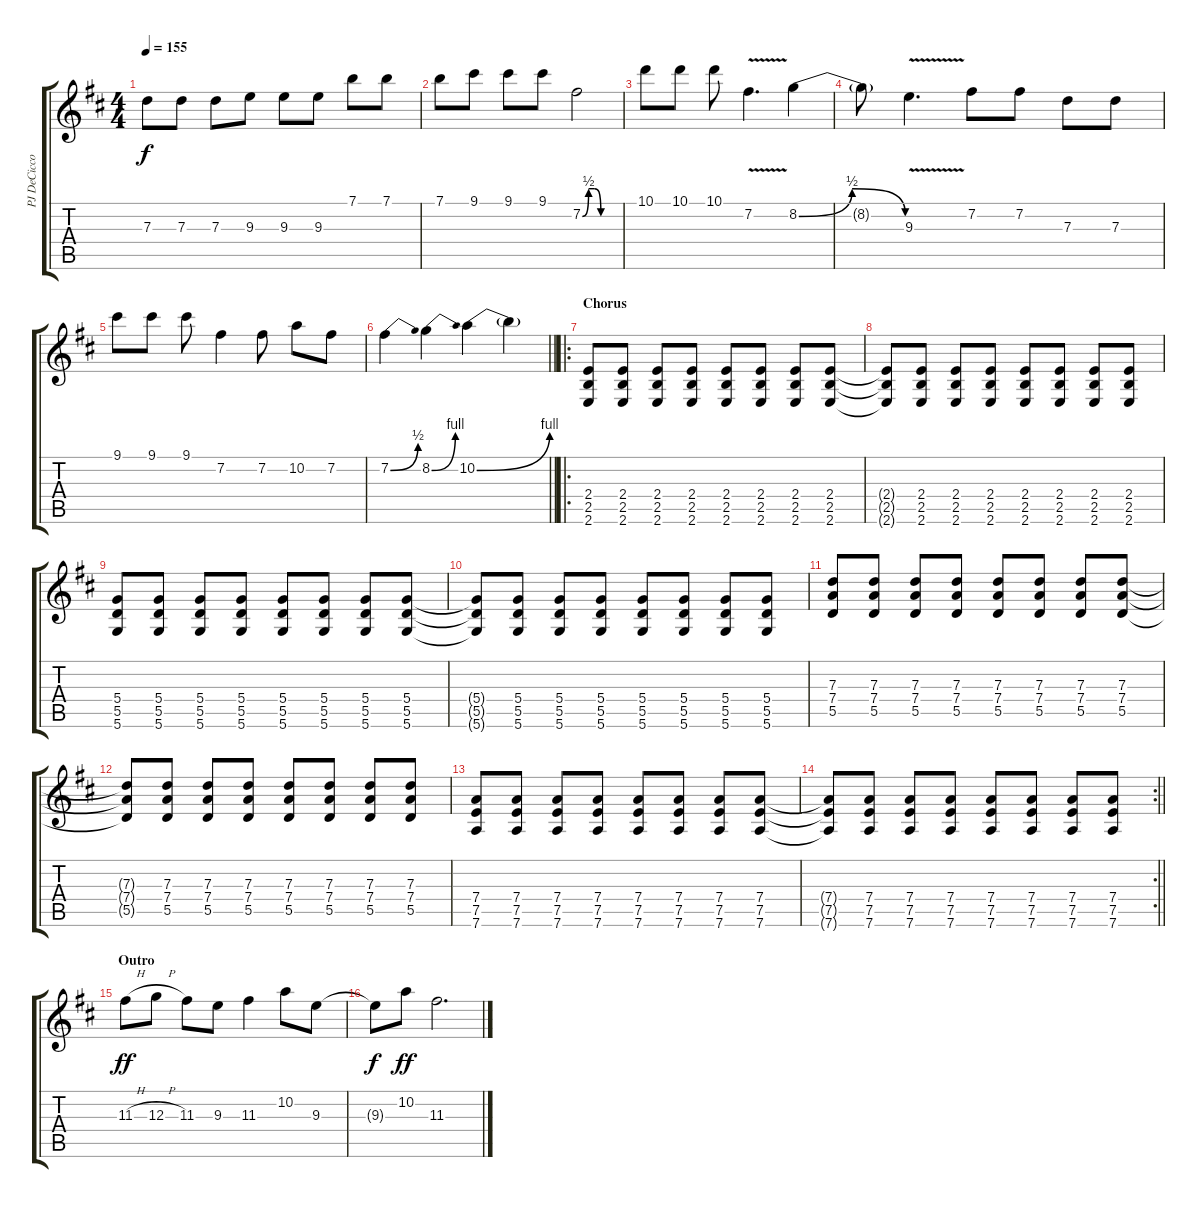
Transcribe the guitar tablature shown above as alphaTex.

\track ("PJ DeCicco" "PJ DeCicco") {instrument distortionguitar}
\staff {score tabs}
\tuning (E4 B3 G3 D3 A2 D2) {hide}
\ts (4 4)
\tempo 155
\clef g2
\ks d
7.3.8{dy f} 7.3.8 7.3.8 9.3.8 9.3.8 9.3.8 7.1.8 7.1.8 |
7.1.8 9.1.8 9.1.8 9.1.8 7.2{be (custom 0 0 10 2 20 2 30 0 60 0)}.2 |
10.1.8 10.1.8 10.1.8 7.2{v}.4{d} 8.2{be (bendrelease 0 0 20 2 40 2 60 0)}.4 |
8.2{t}.8 9.3{v}.4{d} 7.2.8 7.2.8 7.3.8 7.3.8 |
9.1.8 9.1.8 9.1.8 7.2.4 7.2.8 10.2.8 7.2.8 |
\barLineRight lightlight
7.2{be (bend 0 0 60 2)}.4 8.2{be (bend 0 0 60 4)}.4 10.2{be (bend 0 0 60 4)}.4 10.2{t}.4 |
\ro
\section ("" "Chorus")
(2.4 2.5 2.6).8 (2.4 2.5 2.6).8 (2.4 2.5 2.6).8 (2.4 2.5 2.6).8 (2.4 2.5 2.6).8 (2.4 2.5 2.6).8 (2.4 2.5 2.6).8 (2.4 2.5 2.6).8 |
(2.4{t} 2.5{t} 2.6{t}).8 (2.4 2.5 2.6).8 (2.4 2.5 2.6).8 (2.4 2.5 2.6).8 (2.4 2.5 2.6).8 (2.4 2.5 2.6).8 (2.4 2.5 2.6).8 (2.4 2.5 2.6).8 |
(5.4 5.5 5.6).8 (5.4 5.5 5.6).8 (5.4 5.5 5.6).8 (5.4 5.5 5.6).8 (5.4 5.5 5.6).8 (5.4 5.5 5.6).8 (5.4 5.5 5.6).8 (5.4 5.5 5.6).8 |
(5.4{t} 5.5{t} 5.6{t}).8 (5.4 5.5 5.6).8 (5.4 5.5 5.6).8 (5.4 5.5 5.6).8 (5.4 5.5 5.6).8 (5.4 5.5 5.6).8 (5.4 5.5 5.6).8 (5.4 5.5 5.6).8 |
(7.3 7.4 5.5).8 (7.3 7.4 5.5).8 (7.3 7.4 5.5).8 (7.3 7.4 5.5).8 (7.3 7.4 5.5).8 (7.3 7.4 5.5).8 (7.3 7.4 5.5).8 (7.3 7.4 5.5).8 |
(7.3{t} 7.4{t} 5.5{t}).8 (7.3 7.4 5.5).8 (7.3 7.4 5.5).8 (7.3 7.4 5.5).8 (7.3 7.4 5.5).8 (7.3 7.4 5.5).8 (7.3 7.4 5.5).8 (7.3 7.4 5.5).8 |
(7.4 7.5 7.6).8 (7.4 7.5 7.6).8 (7.4 7.5 7.6).8 (7.4 7.5 7.6).8 (7.4 7.5 7.6).8 (7.4 7.5 7.6).8 (7.4 7.5 7.6).8 (7.4 7.5 7.6).8 |
\rc 2
\barLineRight lightlight
(7.4{t} 7.5{t} 7.6{t}).8 (7.4 7.5 7.6).8 (7.4 7.5 7.6).8 (7.4 7.5 7.6).8 (7.4 7.5 7.6).8 (7.4 7.5 7.6).8 (7.4 7.5 7.6).8 (7.4 7.5 7.6).8 |
\section ("" "Outro")
11.3{h}.8{dy ff} 12.3{h}.8 11.3.8 9.3.8 11.3.4 10.2.8 9.3.8 |
9.3{t}.8{dy f} 10.2.8{dy ff} 11.3.2{d}
